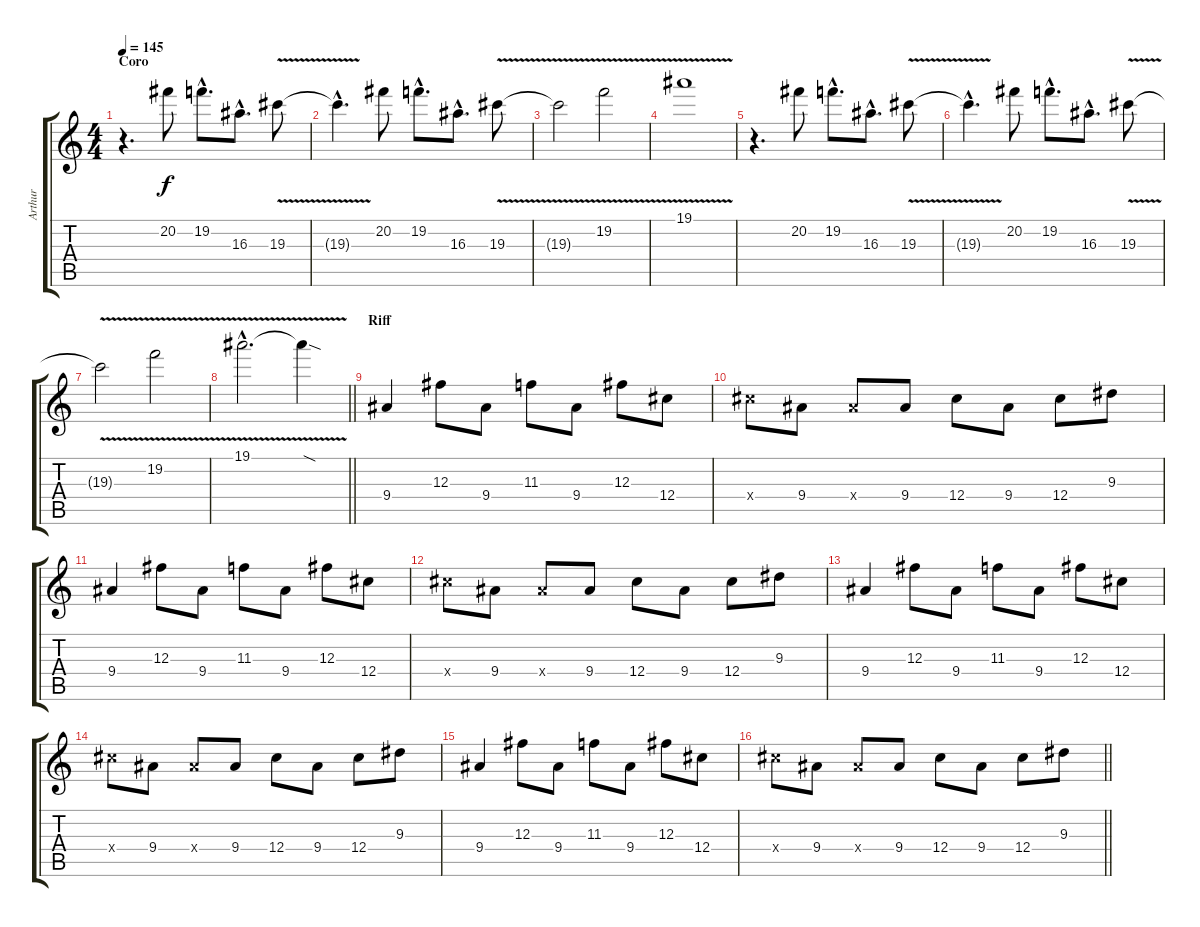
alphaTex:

\track ("Arthur" "Arthur") {instrument distortionguitar}
\staff {score tabs}
\tuning (Eb4 Bb3 Gb3 Db3 Ab2 Eb2) {hide}
\ts (4 4)
\section ("" "Coro")
\tempo 145
\clef g2
\ks c
r.4{d dy f instrument overdrivenguitar} 20.2.8 19.2{hac}.8{d} 16.3{hac}.8{d} 19.3{v}.8 |
19.3{hac t}.4{d} 20.2.8 19.2{hac}.8{d} 16.3{hac}.8{d} 19.3{v}.8 |
19.3{t}.2 19.2{v}.2 |
19.1{v}.1 |
r.4{d} 20.2.8 19.2{hac}.8{d} 16.3{hac}.8{d} 19.3{v}.8 |
19.3{hac t}.4{d} 20.2.8 19.2{hac}.8{d} 16.3{hac}.8{d} 19.3{v}.8 |
19.3{t}.2 19.2{v}.2 |
\barLineRight lightlight
19.1{v hac}.2{d} 19.1{sod t}.4{instrument distortionguitar} |
\section ("" "Riff")
9.4.4 12.3.8 9.4.8 11.3.8 9.4.8 12.3.8 12.4.8 |
12.4{x}.8 9.4.8 9.4{x}.8 9.4.8 12.4.8 9.4.8 12.4.8 9.3.8 |
9.4.4 12.3.8 9.4.8 11.3.8 9.4.8 12.3.8 12.4.8 |
12.4{x}.8 9.4.8 9.4{x}.8 9.4.8 12.4.8 9.4.8 12.4.8 9.3.8 |
9.4.4 12.3.8 9.4.8 11.3.8 9.4.8 12.3.8 12.4.8 |
12.4{x}.8 9.4.8 9.4{x}.8 9.4.8 12.4.8 9.4.8 12.4.8 9.3.8 |
9.4.4 12.3.8 9.4.8 11.3.8 9.4.8 12.3.8 12.4.8 |
\barLineRight lightlight
12.4{x}.8 9.4.8 9.4{x}.8 9.4.8 12.4.8 9.4.8 12.4.8 9.3.8
